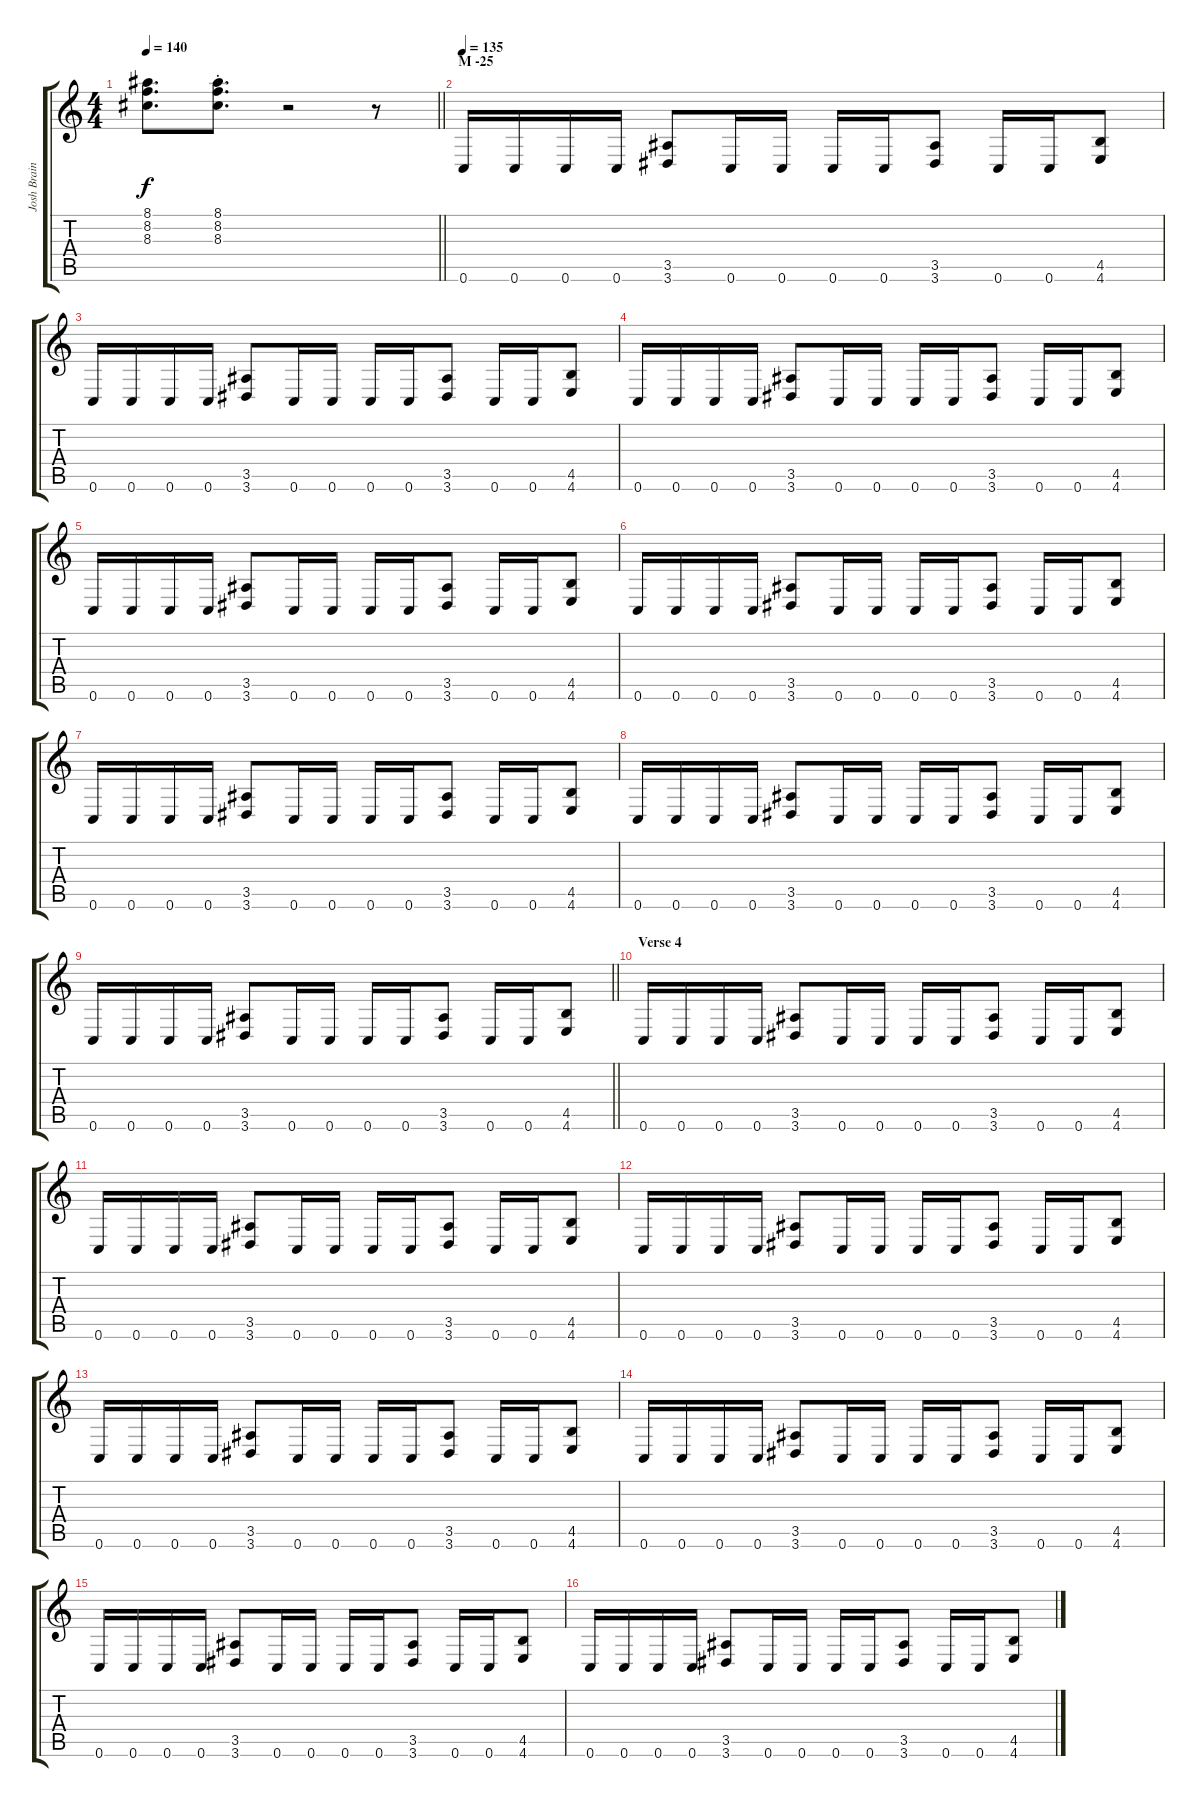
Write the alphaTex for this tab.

\track ("Josh Brainard" "Josh Brain") {instrument distortionguitar}
\staff {score tabs}
\tuning (D4 A3 F3 C3 G2 C2) {hide}
\ts (4 4)
\tempo 140
\clef g2
\barLineRight lightlight
\ks c
(8.1 8.2 8.3).8{d dy f} (8.1 8.2 8.3{st}).8{d} r.2 r.8 |
\section ("" "M -25")
\tempo 135
0.6.16{volume 13 instrument distortionguitar} 0.6.16 0.6.16 0.6.16 (3.5 3.6).8 0.6.16 0.6.16 0.6.16 0.6.16 (3.5 3.6).8 0.6.16 0.6.16 (4.5 4.6).8 |
0.6.16 0.6.16 0.6.16 0.6.16 (3.5 3.6).8 0.6.16 0.6.16 0.6.16 0.6.16 (3.5 3.6).8 0.6.16 0.6.16 (4.5 4.6).8 |
0.6.16 0.6.16 0.6.16 0.6.16 (3.5 3.6).8 0.6.16 0.6.16 0.6.16 0.6.16 (3.5 3.6).8 0.6.16 0.6.16 (4.5 4.6).8 |
0.6.16 0.6.16 0.6.16 0.6.16 (3.5 3.6).8 0.6.16 0.6.16 0.6.16 0.6.16 (3.5 3.6).8 0.6.16 0.6.16 (4.5 4.6).8 |
0.6.16 0.6.16 0.6.16 0.6.16 (3.5 3.6).8 0.6.16 0.6.16 0.6.16 0.6.16 (3.5 3.6).8 0.6.16 0.6.16 (4.5 4.6).8 |
0.6.16 0.6.16 0.6.16 0.6.16 (3.5 3.6).8 0.6.16 0.6.16 0.6.16 0.6.16 (3.5 3.6).8 0.6.16 0.6.16 (4.5 4.6).8 |
0.6.16 0.6.16 0.6.16 0.6.16 (3.5 3.6).8 0.6.16 0.6.16 0.6.16 0.6.16 (3.5 3.6).8 0.6.16 0.6.16 (4.5 4.6).8 |
\barLineRight lightlight
0.6.16 0.6.16 0.6.16 0.6.16 (3.5 3.6).8 0.6.16 0.6.16 0.6.16 0.6.16 (3.5 3.6).8 0.6.16 0.6.16 (4.5 4.6).8 |
\section ("" "Verse 4")
0.6.16 0.6.16 0.6.16 0.6.16 (3.5 3.6).8 0.6.16 0.6.16 0.6.16 0.6.16 (3.5 3.6).8 0.6.16 0.6.16 (4.5 4.6).8 |
0.6.16 0.6.16 0.6.16 0.6.16 (3.5 3.6).8 0.6.16 0.6.16 0.6.16 0.6.16 (3.5 3.6).8 0.6.16 0.6.16 (4.5 4.6).8 |
0.6.16 0.6.16 0.6.16 0.6.16 (3.5 3.6).8 0.6.16 0.6.16 0.6.16 0.6.16 (3.5 3.6).8 0.6.16 0.6.16 (4.5 4.6).8 |
0.6.16 0.6.16 0.6.16 0.6.16 (3.5 3.6).8 0.6.16 0.6.16 0.6.16 0.6.16 (3.5 3.6).8 0.6.16 0.6.16 (4.5 4.6).8 |
0.6.16 0.6.16 0.6.16 0.6.16 (3.5 3.6).8 0.6.16 0.6.16 0.6.16 0.6.16 (3.5 3.6).8 0.6.16 0.6.16 (4.5 4.6).8 |
0.6.16 0.6.16 0.6.16 0.6.16 (3.5 3.6).8 0.6.16 0.6.16 0.6.16 0.6.16 (3.5 3.6).8 0.6.16 0.6.16 (4.5 4.6).8 |
0.6.16 0.6.16 0.6.16 0.6.16 (3.5 3.6).8 0.6.16 0.6.16 0.6.16 0.6.16 (3.5 3.6).8 0.6.16 0.6.16 (4.5 4.6).8
